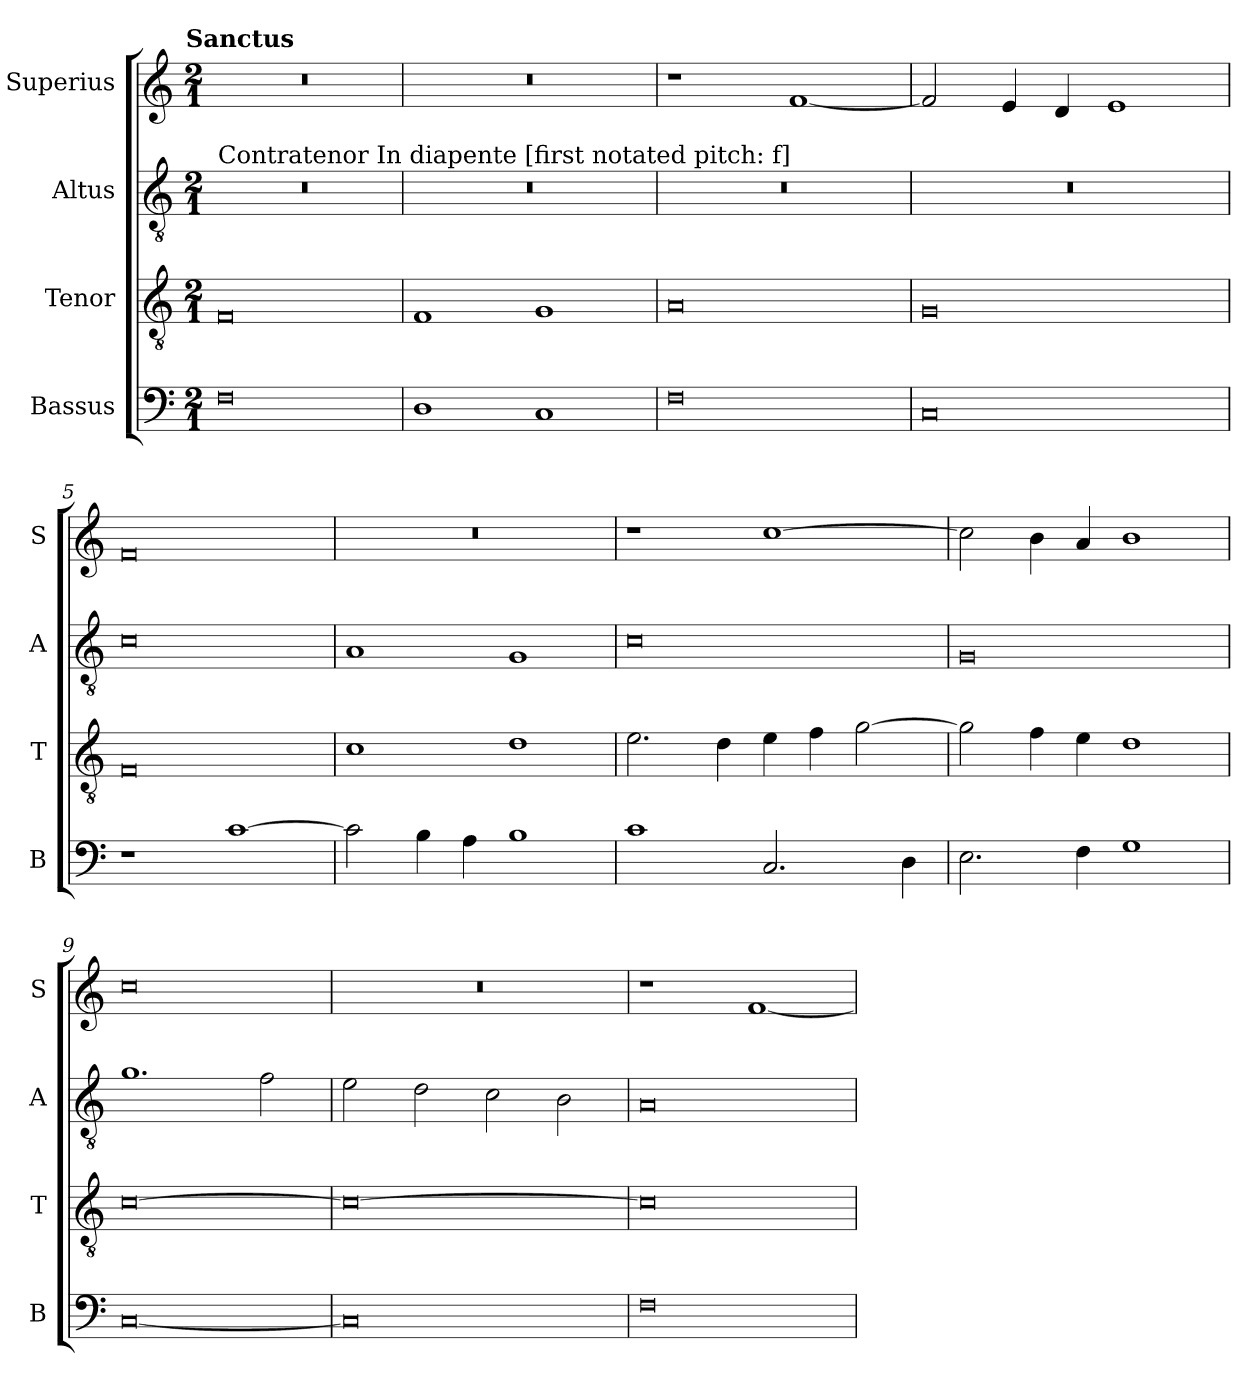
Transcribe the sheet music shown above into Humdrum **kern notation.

**kern	**kern	**kern	**kern
*part4	*part3	*part2	*part1
*staff4	*staff3	*staff2	*staff1
*I"Bassus	*I"Tenor	*I"Altus	*I"Superius
*I'B	*I'T	*I'A	*I'S
*clefF4	*clefGv2	*clefGv2	*clefG2
*k[]	*k[]	*k[]	*k[]
!!LO:TX:omd:t=Sanctus
*M2/1	*M2/1	*M2/1	*M2/1
=1	=1	=1	=1
!	!	!LO:TX:a:t=Contratenor In diapente [first notated pitch&colon; f]	!
0F	0F	0r	0r
=2	=2	=2	=2
1D	1F	0r	0r
1C	1G	.	.
=3	=3	=3	=3
0F	0A	0r	1r
.	.	.	[1f
=4	=4	=4	=4
0C	0G	0r	2f/]
.	.	.	4e/
.	.	.	4d/
.	.	.	1e
=5	=5	=5	=5
1r	0F	0c	0f
[1c	.	.	.
=6	=6	=6	=6
2c\]	1c	1A	0r
4B\	.	.	.
4A\	.	.	.
1B	1d	1G	.
=7	=7	=7	=7
1c	2.e\	0c	1r
.	4d\	.	.
2.C/	4e\	.	[1cc
.	4f\	.	.
.	[2g\	.	.
4D\	.	.	.
=8	=8	=8	=8
2.E\	2g\]	0G	2cc\]
.	4f\	.	4b\
4F\	4e\	.	4a/
1G	1d	.	1b
=9	=9	=9	=9
[0C	[0c	1.g	0cc
.	.	2f\	.
=10	=10	=10	=10
0C]	0c_	2e\	0r
.	.	2d\	.
.	.	2c\	.
.	.	2B\	.
=11	=11	=11	=11
0F	0c]	0A	1r
.	.	.	[1f
=	=	=	=
*-	*-	*-	*-
